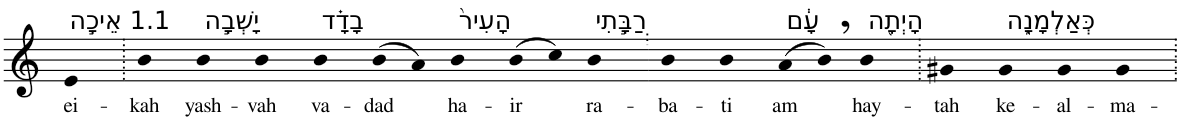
**kern	**text
*part1	*part1
*staff1	*staff1
*I"Piano	*
*I'Pno	*
*clefG2	*
*k[]	*
=1	=1
!LO:TX:a:t=1.1 אֵיכָ֣ה	!
!	!LO:LY:b
4e	ei-
=2.	=2.
!	!LO:LY:b
4b	-kah
!LO:TX:a:t=יָשְׁבָ֣ה	!
!	!LO:LY:b
4b	yash-
!	!LO:LY:b
4b	-vah
!LO:TX:a:t=בָדָ֗ד	!
!	!LO:LY:b
4b	va-
!	!LO:LY:b
(8b	-dad
8a)	.
!LO:TX:a:t=הָעִיר֙	!
!	!LO:LY:b
4b	ha-
!	!LO:LY:b
(8b	-ir
8cc)	.
!LO:TX:a:t=רַבָּ֣תִי	!
!	!LO:LY:b
4b	ra-
=2X1.	=2X1.
!	!LO:LY:b
4b	-ba-
!	!LO:LY:b
4b	-ti
!LO:TX:a:t=עָ֔ם	!
!	!LO:LY:b
(8a	am
8b,)	.
!LO:TX:a:t=הָיְתָ֖ה	!
!	!LO:LY:b
4b	hay-
=3.	=3.
!	!LO:LY:b
4g#X	-tah
!LO:TX:a:t=כְּאַלְמָנָ֑ה	!
!	!LO:LY:b
4g#	ke-
!	!LO:LY:b
4g#	-al-
!	!LO:LY:b
4g#	-ma-
=.	=.
*-	*-
